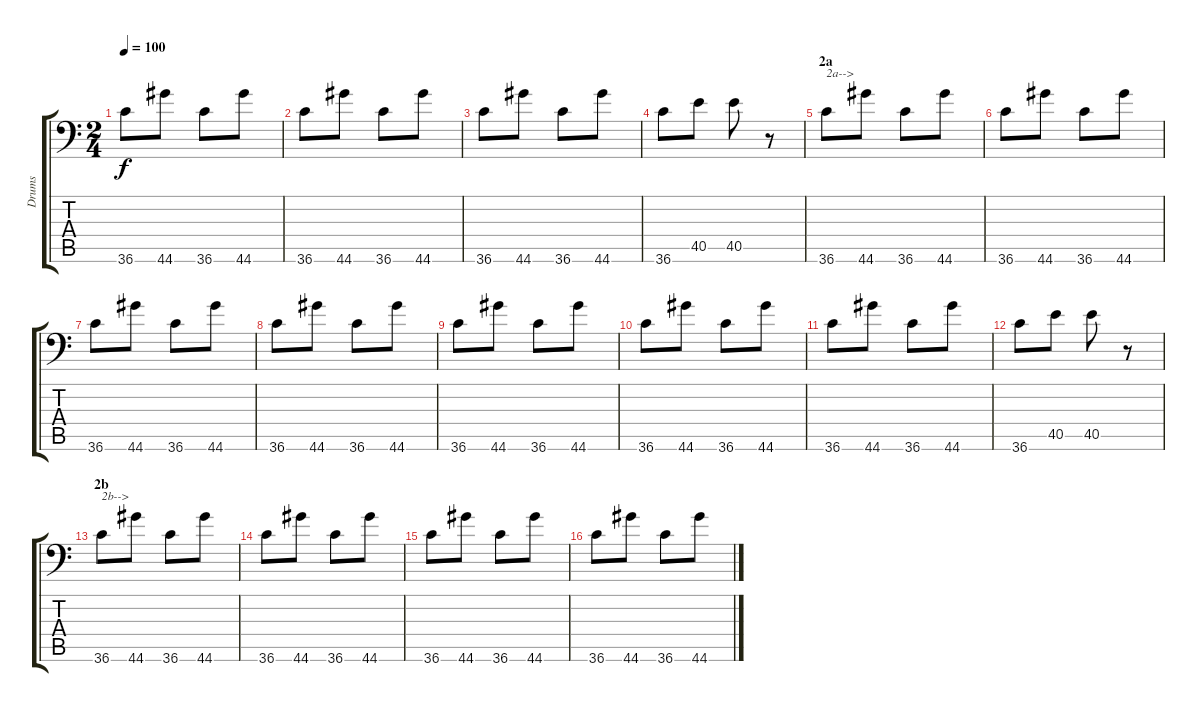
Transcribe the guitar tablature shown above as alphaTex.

\track ("Drums" "Drums") {instrument acousticgrandpiano}
\staff {score tabs}
\tuning (C-1 C-1 C-1 C-1 C-1 C-1) {hide}
\ts (2 4)
\tempo 100
\clef f4
\ks c
36.6.8{dy f} 44.6.8 36.6.8 44.6.8 |
36.6.8 44.6.8 36.6.8 44.6.8 |
36.6.8 44.6.8 36.6.8 44.6.8 |
36.6.8 40.5.8 40.5.8 r.8 |
\section ("" "2a")
36.6.8{txt "2a-->"} 44.6.8 36.6.8 44.6.8 |
36.6.8 44.6.8 36.6.8 44.6.8 |
36.6.8 44.6.8 36.6.8 44.6.8 |
36.6.8 44.6.8 36.6.8 44.6.8 |
36.6.8 44.6.8 36.6.8 44.6.8 |
36.6.8 44.6.8 36.6.8 44.6.8 |
36.6.8 44.6.8 36.6.8 44.6.8 |
36.6.8 40.5.8 40.5.8 r.8 |
\section ("" "2b")
36.6.8{txt "2b-->"} 44.6.8 36.6.8 44.6.8 |
36.6.8 44.6.8 36.6.8 44.6.8 |
36.6.8 44.6.8 36.6.8 44.6.8 |
36.6.8 44.6.8 36.6.8 44.6.8
